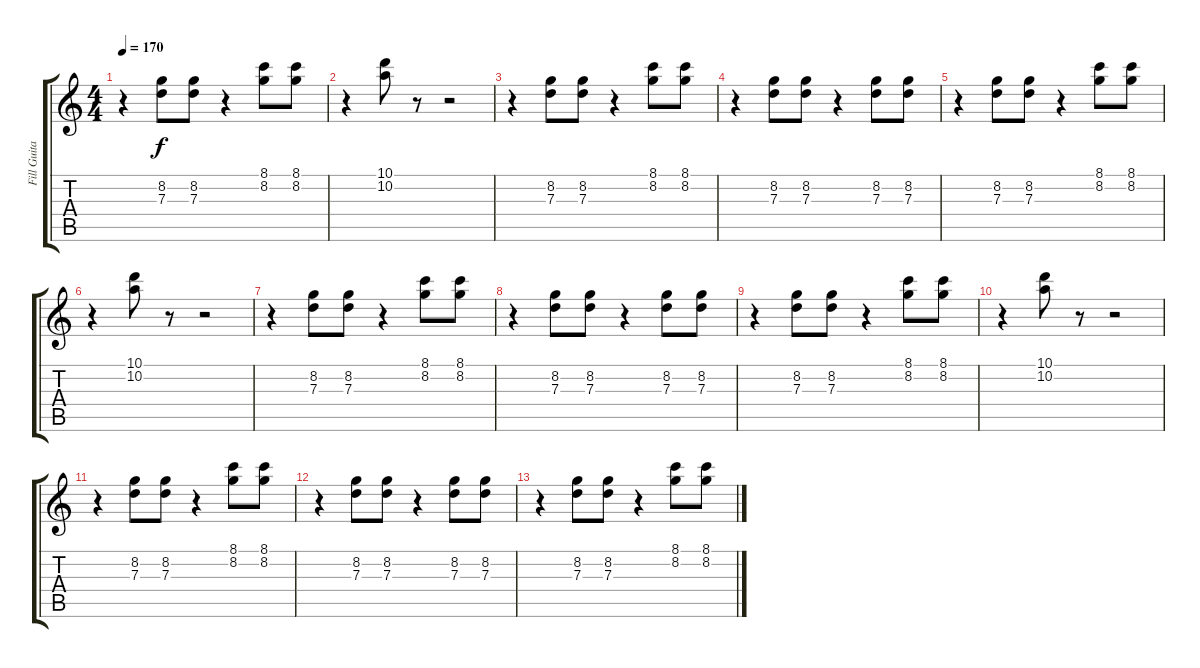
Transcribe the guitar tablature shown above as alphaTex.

\track ("Fill Guitar" "Fill Guita") {instrument electricguitarclean}
\staff {score tabs}
\tuning (E4 B3 G3 D3 A2 E2) {hide}
\ts (4 4)
\tempo 170
\clef g2
\ks c
r.4{dy f} (8.2 7.3).8 (8.2 7.3).8 r.4 (8.1 8.2).8 (8.1 8.2).8 |
r.4 (10.1 10.2).8 r.8 r.2 |
r.4 (8.2 7.3).8 (8.2 7.3).8 r.4 (8.1 8.2).8 (8.1 8.2).8 |
r.4 (8.2 7.3).8 (8.2 7.3).8 r.4 (8.2 7.3).8 (8.2 7.3).8 |
r.4 (8.2 7.3).8 (8.2 7.3).8 r.4 (8.1 8.2).8 (8.1 8.2).8 |
r.4{volume 12} (10.1 10.2).8 r.8 r.2 |
r.4 (8.2 7.3).8 (8.2 7.3).8 r.4 (8.1 8.2).8 (8.1 8.2).8 |
r.4{volume 8} (8.2 7.3).8 (8.2 7.3).8 r.4 (8.2 7.3).8 (8.2 7.3).8 |
r.4 (8.2 7.3).8 (8.2 7.3).8 r.4 (8.1 8.2).8 (8.1 8.2).8 |
r.4{volume 4} (10.1 10.2).8 r.8 r.2 |
r.4 (8.2 7.3).8 (8.2 7.3).8 r.4 (8.1 8.2).8 (8.1 8.2).8 |
r.4{volume 0} (8.2 7.3).8 (8.2 7.3).8 r.4 (8.2 7.3).8 (8.2 7.3).8 |
r.4 (8.2 7.3).8 (8.2 7.3).8 r.4 (8.1 8.2).8 (8.1 8.2).8
